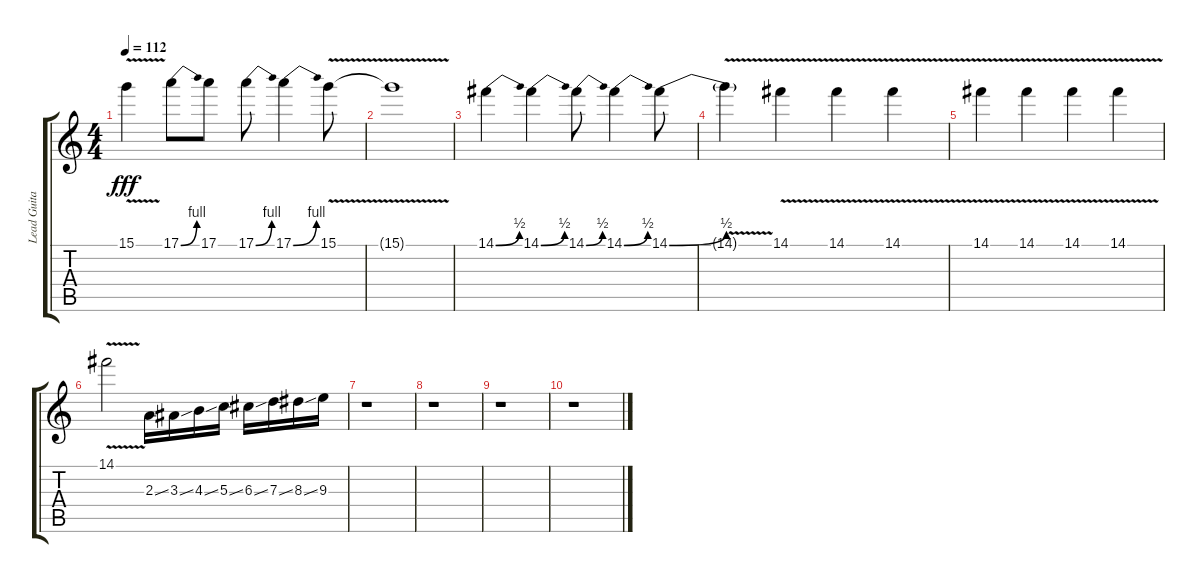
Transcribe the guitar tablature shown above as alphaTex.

\track ("Lead Guitar" "Lead Guita") {instrument overdrivenguitar}
\staff {score tabs}
\tuning (E4 B3 G3 D3 A2 E2) {hide}
\ts (4 4)
\tempo 112
\clef g2
\ks c
15.1{v t}.4{dy fff} 17.1{be (bend 0 0 60 4)}.8 17.1.8 17.1{be (bend 0 0 60 4)}.8 17.1{be (bend 0 0 60 4)}.4 15.1{v}.8 |
15.1{v t}.1 |
14.1{be (bend 0 0 60 2)}.4 14.1{be (bend 0 0 60 2)}.4 14.1{be (bend 0 0 60 2)}.8 14.1{be (bend 0 0 60 2)}.4 14.1{be (bend 0 0 60 2)}.8 |
14.1{v t}.4 14.1{v}.4 14.1{v}.4 14.1{v}.4 |
14.1{v}.4 14.1{v}.4 14.1{v}.4 14.1{v}.4 |
14.1{v}.2 2.3{ss}.16 3.3{ss}.16 4.3{ss}.16 5.3{ss}.16 6.3{ss}.16 7.3{ss}.16 8.3{ss}.16 9.3.16 |
r.1 |
r.1 |
r.1 |
r.1
